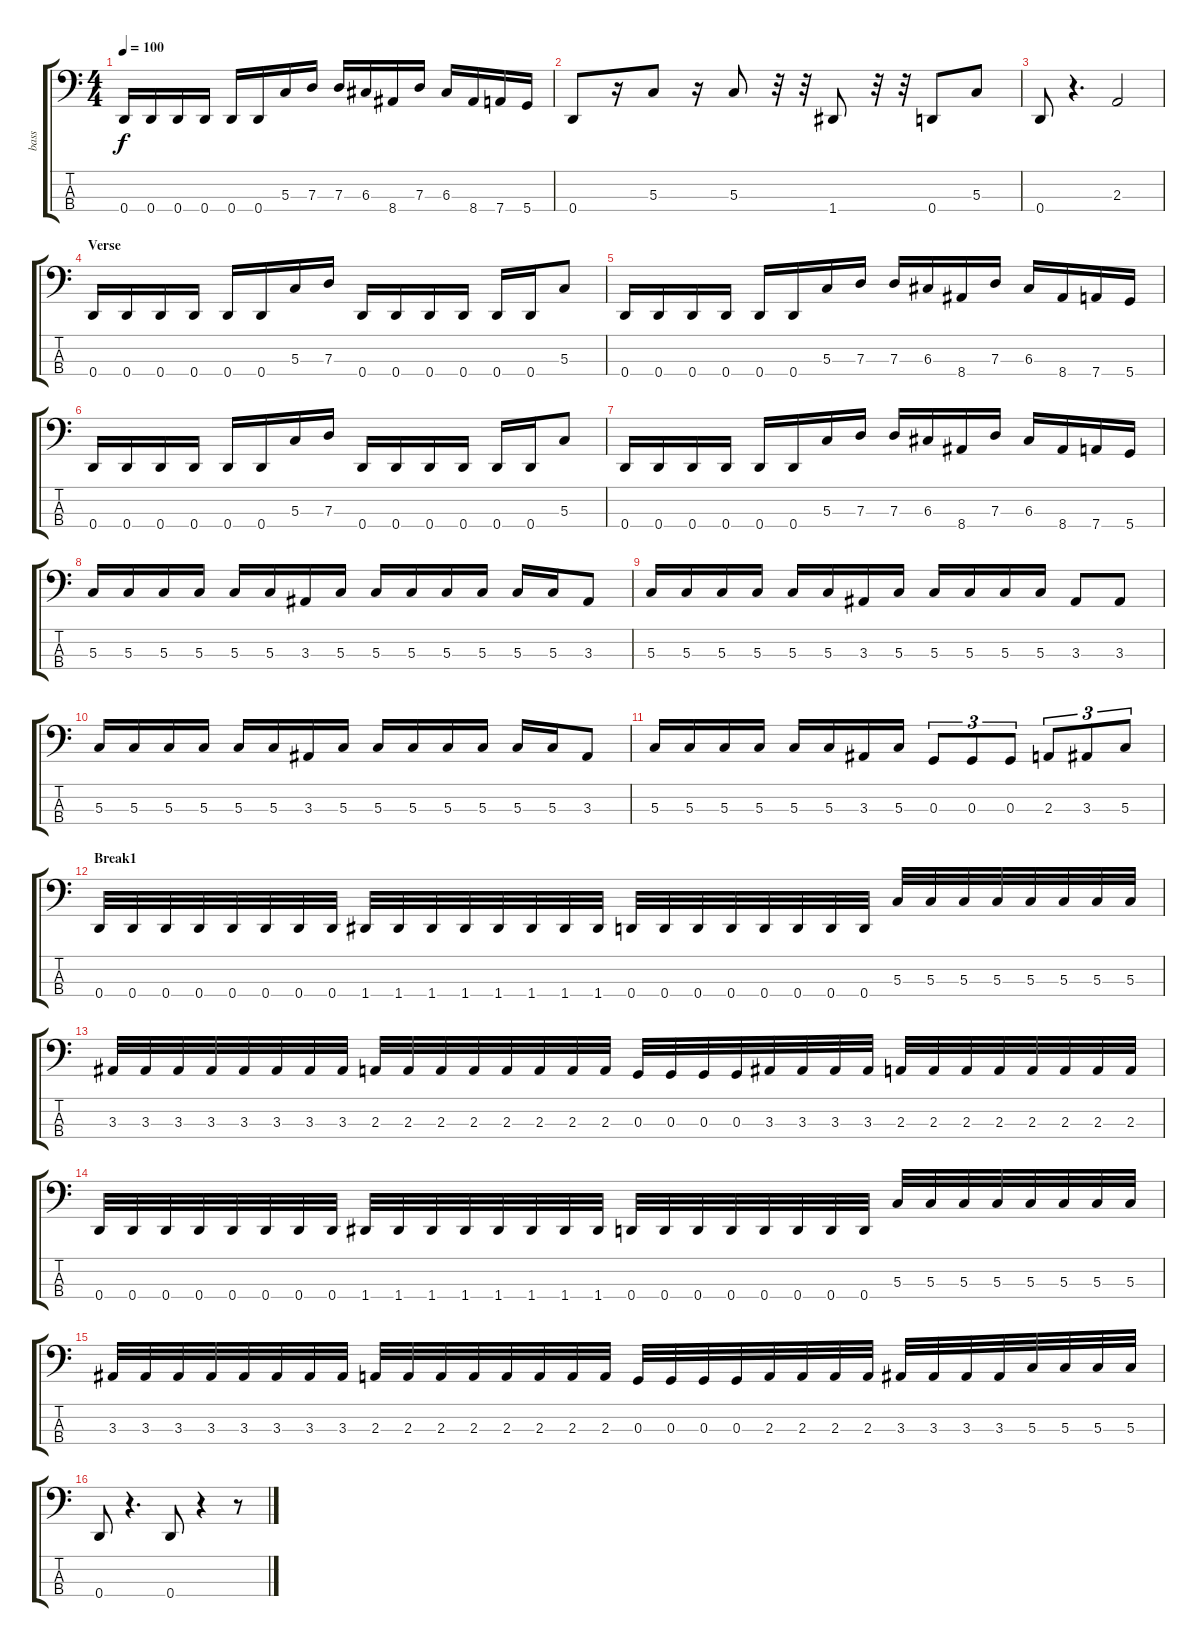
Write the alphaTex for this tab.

\track ("bass" "bass") {instrument electricbassfinger}
\staff {score tabs}
\tuning (F2 C2 G1 D1) {hide}
\ts (4 4)
\tempo 100
\clef f4
\ks c
0.4.16{dy f} 0.4.16 0.4.16 0.4.16 0.4.16 0.4.16 5.3.16 7.3.16 7.3.16 6.3.16 8.4.16 7.3.16 6.3.16 8.4.16 7.4.16 5.4.16 |
0.4.8 r.16 5.3.8 r.16 5.3.8 r.32 r.32 1.4.8 r.32 r.32 0.4.8 5.3.8 |
0.4.8 r.4{d} 2.3.2 |
\section ("" "Verse")
0.4.16 0.4.16 0.4.16 0.4.16 0.4.16 0.4.16 5.3.16 7.3.16 0.4.16 0.4.16 0.4.16 0.4.16 0.4.16 0.4.16 5.3.8 |
0.4.16 0.4.16 0.4.16 0.4.16 0.4.16 0.4.16 5.3.16 7.3.16 7.3.16 6.3.16 8.4.16 7.3.16 6.3.16 8.4.16 7.4.16 5.4.16 |
0.4.16 0.4.16 0.4.16 0.4.16 0.4.16 0.4.16 5.3.16 7.3.16 0.4.16 0.4.16 0.4.16 0.4.16 0.4.16 0.4.16 5.3.8 |
0.4.16 0.4.16 0.4.16 0.4.16 0.4.16 0.4.16 5.3.16 7.3.16 7.3.16 6.3.16 8.4.16 7.3.16 6.3.16 8.4.16 7.4.16 5.4.16 |
5.3.16 5.3.16 5.3.16 5.3.16 5.3.16 5.3.16 3.3.16 5.3.16 5.3.16 5.3.16 5.3.16 5.3.16 5.3.16 5.3.16 3.3.8 |
5.3.16 5.3.16 5.3.16 5.3.16 5.3.16 5.3.16 3.3.16 5.3.16 5.3.16 5.3.16 5.3.16 5.3.16 3.3.8 3.3.8 |
5.3.16 5.3.16 5.3.16 5.3.16 5.3.16 5.3.16 3.3.16 5.3.16 5.3.16 5.3.16 5.3.16 5.3.16 5.3.16 5.3.16 3.3.8 |
5.3.16 5.3.16 5.3.16 5.3.16 5.3.16 5.3.16 3.3.16 5.3.16 0.3.8{tu (3 2)} 0.3.8{tu (3 2)} 0.3.8{tu (3 2)} 2.3.8{tu (3 2)} 3.3.8{tu (3 2)} 5.3.8{tu (3 2)} |
\section ("" "Break1")
0.4.32 0.4.32 0.4.32 0.4.32 0.4.32 0.4.32 0.4.32 0.4.32 1.4.32 1.4.32 1.4.32 1.4.32 1.4.32 1.4.32 1.4.32 1.4.32 0.4.32 0.4.32 0.4.32 0.4.32 0.4.32 0.4.32 0.4.32 0.4.32 5.3.32 5.3.32 5.3.32 5.3.32 5.3.32 5.3.32 5.3.32 5.3.32 |
3.3.32 3.3.32 3.3.32 3.3.32 3.3.32 3.3.32 3.3.32 3.3.32 2.3.32 2.3.32 2.3.32 2.3.32 2.3.32 2.3.32 2.3.32 2.3.32 0.3.32 0.3.32 0.3.32 0.3.32 3.3.32 3.3.32 3.3.32 3.3.32 2.3.32 2.3.32 2.3.32 2.3.32 2.3.32 2.3.32 2.3.32 2.3.32 |
0.4.32 0.4.32 0.4.32 0.4.32 0.4.32 0.4.32 0.4.32 0.4.32 1.4.32 1.4.32 1.4.32 1.4.32 1.4.32 1.4.32 1.4.32 1.4.32 0.4.32 0.4.32 0.4.32 0.4.32 0.4.32 0.4.32 0.4.32 0.4.32 5.3.32 5.3.32 5.3.32 5.3.32 5.3.32 5.3.32 5.3.32 5.3.32 |
3.3.32 3.3.32 3.3.32 3.3.32 3.3.32 3.3.32 3.3.32 3.3.32 2.3.32 2.3.32 2.3.32 2.3.32 2.3.32 2.3.32 2.3.32 2.3.32 0.3.32 0.3.32 0.3.32 0.3.32 2.3.32 2.3.32 2.3.32 2.3.32 3.3.32 3.3.32 3.3.32 3.3.32 5.3.32 5.3.32 5.3.32 5.3.32 |
0.4.8 r.4{d} 0.4.8 r.4 r.8
